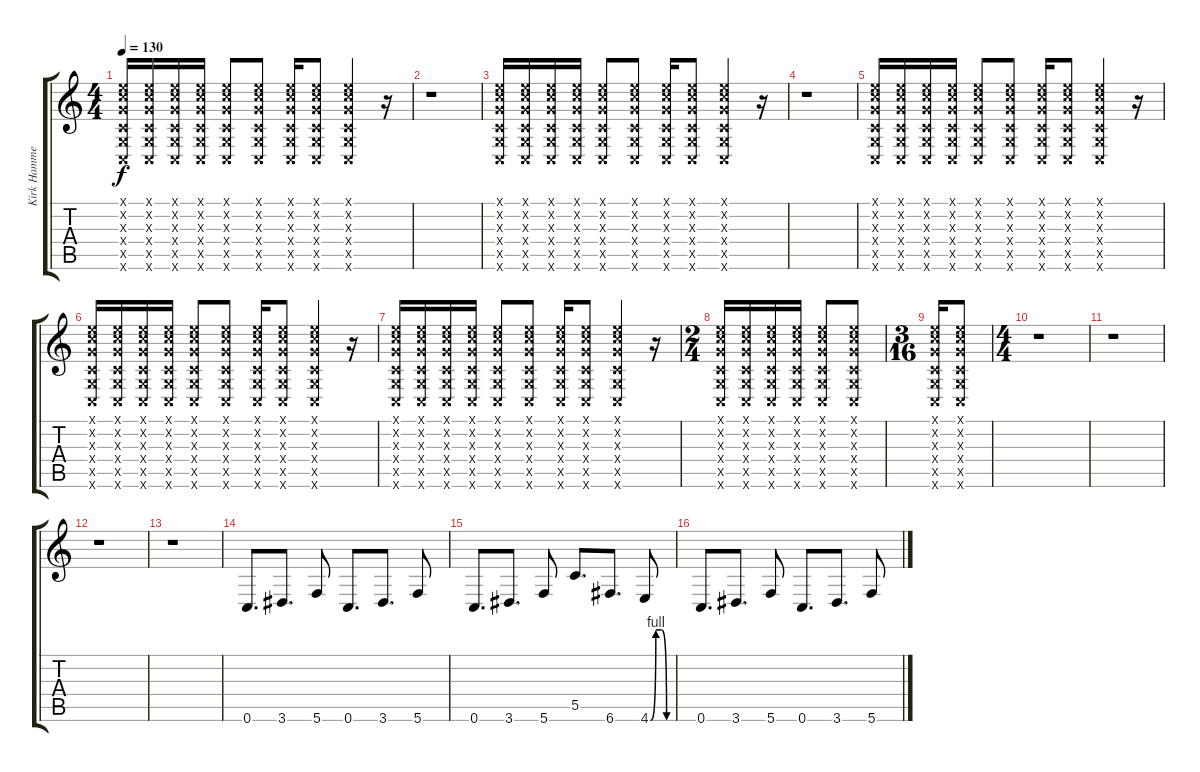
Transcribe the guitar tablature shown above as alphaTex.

\track ("Kirk Hammet" "Kirk Hamme") {instrument overdrivenguitar}
\staff {score tabs}
\tuning (E4 C4 G3 C3 G2 C2) {hide}
\ts (4 4)
\tempo 130
\clef g2
\ks c
(0.1{x} 0.2{x} 0.3{x} 0.4{x} 0.5{x} 0.6{x}).16{dy f instrument overdrivenguitar} (0.1{x} 0.2{x} 0.3{x} 0.4{x} 0.5{x} 0.6{x}).16 (0.1{x} 0.2{x} 0.3{x} 0.4{x} 0.5{x} 0.6{x}).16 (0.1{x} 0.2{x} 0.3{x} 0.4{x} 0.5{x} 0.6{x}).16 (0.1{x} 0.2{x} 0.3{x} 0.4{x} 0.5{x} 0.6{x}).8 (0.1{x} 0.2{x} 0.3{x} 0.4{x} 0.5{x} 0.6{x}).8 (0.1{x} 0.2{x} 0.3{x} 0.4{x} 0.5{x} 0.6{x}).16 (0.1{x} 0.2{x} 0.3{x} 0.4{x} 0.5{x} 0.6{x}).8 (0.1{x} 0.2{x} 0.3{x} 0.4{x} 0.5{x} 0.6{x}).4 r.16 |
r.1 |
(0.1{x} 0.2{x} 0.3{x} 0.4{x} 0.5{x} 0.6{x}).16 (0.1{x} 0.2{x} 0.3{x} 0.4{x} 0.5{x} 0.6{x}).16 (0.1{x} 0.2{x} 0.3{x} 0.4{x} 0.5{x} 0.6{x}).16 (0.1{x} 0.2{x} 0.3{x} 0.4{x} 0.5{x} 0.6{x}).16 (0.1{x} 0.2{x} 0.3{x} 0.4{x} 0.5{x} 0.6{x}).8 (0.1{x} 0.2{x} 0.3{x} 0.4{x} 0.5{x} 0.6{x}).8 (0.1{x} 0.2{x} 0.3{x} 0.4{x} 0.5{x} 0.6{x}).16 (0.1{x} 0.2{x} 0.3{x} 0.4{x} 0.5{x} 0.6{x}).8 (0.1{x} 0.2{x} 0.3{x} 0.4{x} 0.5{x} 0.6{x}).4 r.16 |
r.1 |
(0.1{x} 0.2{x} 0.3{x} 0.4{x} 0.5{x} 0.6{x}).16 (0.1{x} 0.2{x} 0.3{x} 0.4{x} 0.5{x} 0.6{x}).16 (0.1{x} 0.2{x} 0.3{x} 0.4{x} 0.5{x} 0.6{x}).16 (0.1{x} 0.2{x} 0.3{x} 0.4{x} 0.5{x} 0.6{x}).16 (0.1{x} 0.2{x} 0.3{x} 0.4{x} 0.5{x} 0.6{x}).8 (0.1{x} 0.2{x} 0.3{x} 0.4{x} 0.5{x} 0.6{x}).8 (0.1{x} 0.2{x} 0.3{x} 0.4{x} 0.5{x} 0.6{x}).16 (0.1{x} 0.2{x} 0.3{x} 0.4{x} 0.5{x} 0.6{x}).8 (0.1{x} 0.2{x} 0.3{x} 0.4{x} 0.5{x} 0.6{x}).4 r.16 |
(0.1{x} 0.2{x} 0.3{x} 0.4{x} 0.5{x} 0.6{x}).16 (0.1{x} 0.2{x} 0.3{x} 0.4{x} 0.5{x} 0.6{x}).16 (0.1{x} 0.2{x} 0.3{x} 0.4{x} 0.5{x} 0.6{x}).16 (0.1{x} 0.2{x} 0.3{x} 0.4{x} 0.5{x} 0.6{x}).16 (0.1{x} 0.2{x} 0.3{x} 0.4{x} 0.5{x} 0.6{x}).8 (0.1{x} 0.2{x} 0.3{x} 0.4{x} 0.5{x} 0.6{x}).8 (0.1{x} 0.2{x} 0.3{x} 0.4{x} 0.5{x} 0.6{x}).16 (0.1{x} 0.2{x} 0.3{x} 0.4{x} 0.5{x} 0.6{x}).8 (0.1{x} 0.2{x} 0.3{x} 0.4{x} 0.5{x} 0.6{x}).4 r.16 |
(0.1{x} 0.2{x} 0.3{x} 0.4{x} 0.5{x} 0.6{x}).16 (0.1{x} 0.2{x} 0.3{x} 0.4{x} 0.5{x} 0.6{x}).16 (0.1{x} 0.2{x} 0.3{x} 0.4{x} 0.5{x} 0.6{x}).16 (0.1{x} 0.2{x} 0.3{x} 0.4{x} 0.5{x} 0.6{x}).16 (0.1{x} 0.2{x} 0.3{x} 0.4{x} 0.5{x} 0.6{x}).8 (0.1{x} 0.2{x} 0.3{x} 0.4{x} 0.5{x} 0.6{x}).8 (0.1{x} 0.2{x} 0.3{x} 0.4{x} 0.5{x} 0.6{x}).16 (0.1{x} 0.2{x} 0.3{x} 0.4{x} 0.5{x} 0.6{x}).8 (0.1{x} 0.2{x} 0.3{x} 0.4{x} 0.5{x} 0.6{x}).4 r.16 |
\ts (2 4)
(0.1{x} 0.2{x} 0.3{x} 0.4{x} 0.5{x} 0.6{x}).16 (0.1{x} 0.2{x} 0.3{x} 0.4{x} 0.5{x} 0.6{x}).16 (0.1{x} 0.2{x} 0.3{x} 0.4{x} 0.5{x} 0.6{x}).16 (0.1{x} 0.2{x} 0.3{x} 0.4{x} 0.5{x} 0.6{x}).16 (0.1{x} 0.2{x} 0.3{x} 0.4{x} 0.5{x} 0.6{x}).8 (0.1{x} 0.2{x} 0.3{x} 0.4{x} 0.5{x} 0.6{x}).8 |
\ts (3 16)
(0.1{x} 0.2{x} 0.3{x} 0.4{x} 0.5{x} 0.6{x}).16 (0.1{x} 0.2{x} 0.3{x} 0.4{x} 0.5{x} 0.6{x}).8 |
\ts (4 4)
r.1 |
r.1 |
r.1 |
r.1 |
0.6.8{d} 3.6.8{d} 5.6.8 0.6.8{d} 3.6.8{d} 5.6.8 |
0.6.8{d} 3.6.8{d} 5.6.8 5.5.8{d} 6.6.8{d} 4.6{be (custom 0 0 15 4 30 4 45 0 60 0)}.8 |
0.6.8{d} 3.6.8{d} 5.6.8 0.6.8{d} 3.6.8{d} 5.6.8
